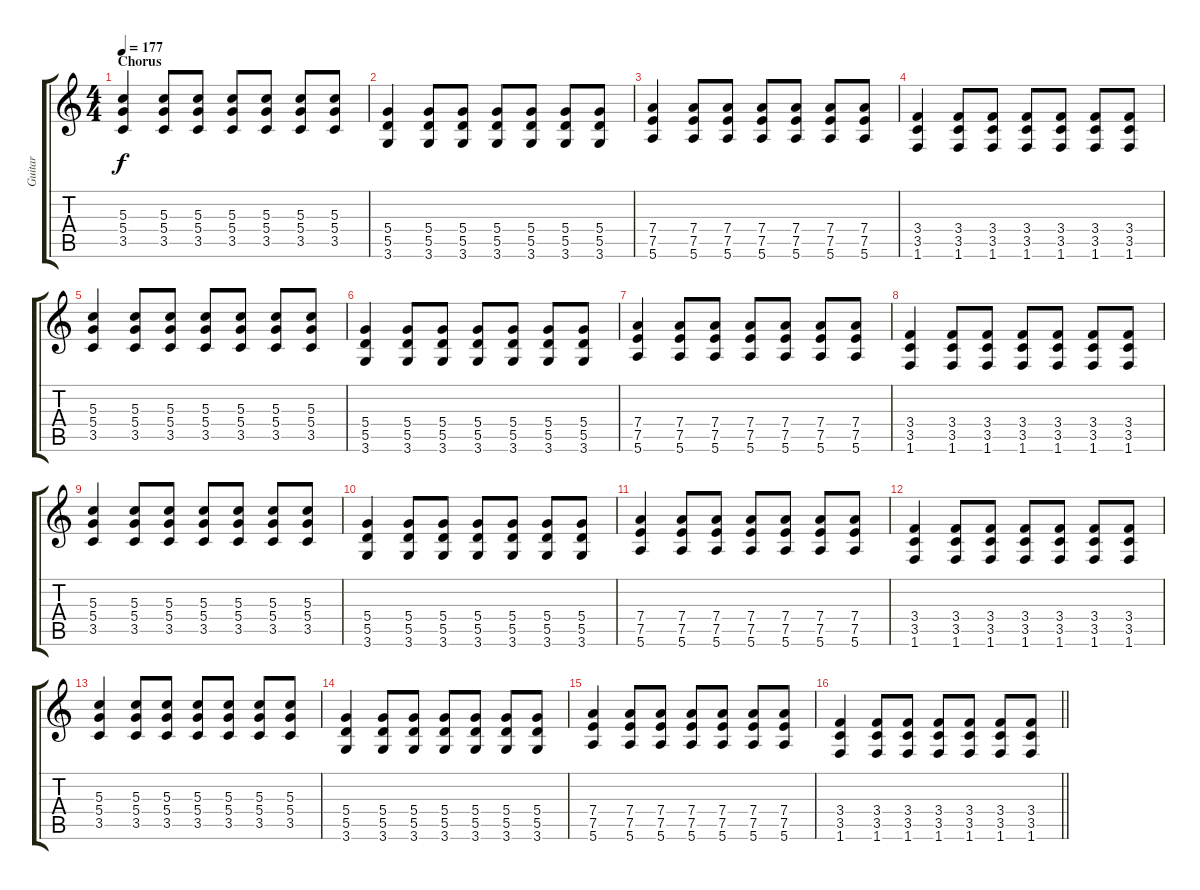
\track ("Guitar" "Guitar") {instrument distortionguitar}
\staff {score tabs}
\tuning (E4 B3 G3 D3 A2 E2) {hide}
\ts (4 4)
\section ("" "Chorus")
\tempo 177
\clef g2
\ks c
(5.3 5.4 3.5).4{dy f} (5.3 5.4 3.5).8 (5.3 5.4 3.5).8 (5.3 5.4 3.5).8 (5.3 5.4 3.5).8 (5.3 5.4 3.5).8 (5.3 5.4 3.5).8 |
(5.4 5.5 3.6).4 (5.4 5.5 3.6).8 (5.4 5.5 3.6).8 (5.4 5.5 3.6).8 (5.4 5.5 3.6).8 (5.4 5.5 3.6).8 (5.4 5.5 3.6).8 |
(7.4 7.5 5.6).4 (7.4 7.5 5.6).8 (7.4 7.5 5.6).8 (7.4 7.5 5.6).8 (7.4 7.5 5.6).8 (7.4 7.5 5.6).8 (7.4 7.5 5.6).8 |
(3.4 3.5 1.6).4 (3.4 3.5 1.6).8 (3.4 3.5 1.6).8 (3.4 3.5 1.6).8 (3.4 3.5 1.6).8 (3.4 3.5 1.6).8 (3.4 3.5 1.6).8 |
(5.3 5.4 3.5).4 (5.3 5.4 3.5).8 (5.3 5.4 3.5).8 (5.3 5.4 3.5).8 (5.3 5.4 3.5).8 (5.3 5.4 3.5).8 (5.3 5.4 3.5).8 |
(5.4 5.5 3.6).4 (5.4 5.5 3.6).8 (5.4 5.5 3.6).8 (5.4 5.5 3.6).8 (5.4 5.5 3.6).8 (5.4 5.5 3.6).8 (5.4 5.5 3.6).8 |
(7.4 7.5 5.6).4 (7.4 7.5 5.6).8 (7.4 7.5 5.6).8 (7.4 7.5 5.6).8 (7.4 7.5 5.6).8 (7.4 7.5 5.6).8 (7.4 7.5 5.6).8 |
(3.4 3.5 1.6).4 (3.4 3.5 1.6).8 (3.4 3.5 1.6).8 (3.4 3.5 1.6).8 (3.4 3.5 1.6).8 (3.4 3.5 1.6).8 (3.4 3.5 1.6).8 |
(5.3 5.4 3.5).4 (5.3 5.4 3.5).8 (5.3 5.4 3.5).8 (5.3 5.4 3.5).8 (5.3 5.4 3.5).8 (5.3 5.4 3.5).8 (5.3 5.4 3.5).8 |
(5.4 5.5 3.6).4 (5.4 5.5 3.6).8 (5.4 5.5 3.6).8 (5.4 5.5 3.6).8 (5.4 5.5 3.6).8 (5.4 5.5 3.6).8 (5.4 5.5 3.6).8 |
(7.4 7.5 5.6).4 (7.4 7.5 5.6).8 (7.4 7.5 5.6).8 (7.4 7.5 5.6).8 (7.4 7.5 5.6).8 (7.4 7.5 5.6).8 (7.4 7.5 5.6).8 |
(3.4 3.5 1.6).4 (3.4 3.5 1.6).8 (3.4 3.5 1.6).8 (3.4 3.5 1.6).8 (3.4 3.5 1.6).8 (3.4 3.5 1.6).8 (3.4 3.5 1.6).8 |
(5.3 5.4 3.5).4 (5.3 5.4 3.5).8 (5.3 5.4 3.5).8 (5.3 5.4 3.5).8 (5.3 5.4 3.5).8 (5.3 5.4 3.5).8 (5.3 5.4 3.5).8 |
(5.4 5.5 3.6).4 (5.4 5.5 3.6).8 (5.4 5.5 3.6).8 (5.4 5.5 3.6).8 (5.4 5.5 3.6).8 (5.4 5.5 3.6).8 (5.4 5.5 3.6).8 |
(7.4 7.5 5.6).4 (7.4 7.5 5.6).8 (7.4 7.5 5.6).8 (7.4 7.5 5.6).8 (7.4 7.5 5.6).8 (7.4 7.5 5.6).8 (7.4 7.5 5.6).8 |
\barLineRight lightlight
(3.4 3.5 1.6).4 (3.4 3.5 1.6).8 (3.4 3.5 1.6).8 (3.4 3.5 1.6).8 (3.4 3.5 1.6).8 (3.4 3.5 1.6).8 (3.4 3.5 1.6).8
